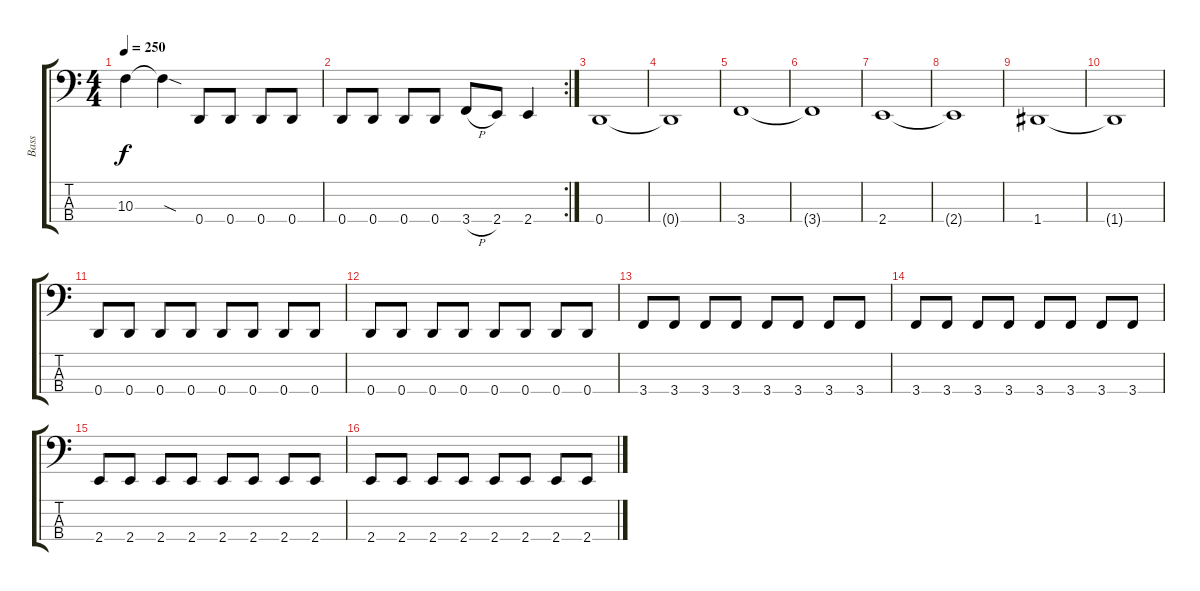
\track ("Bass" "Bass") {instrument electricbassfinger}
\staff {score tabs}
\tuning (F2 C2 G1 D1) {hide}
\ts (4 4)
\tempo 250
\clef f4
\ks c
10.3.4{dy f} 10.3{sod t}.4 0.4.8 0.4.8 0.4.8 0.4.8 |
\rc 2
0.4.8 0.4.8 0.4.8 0.4.8 3.4{h}.8 2.4.8 2.4.4 |
0.4.1 |
0.4{t}.1 |
3.4.1 |
3.4{t}.1 |
2.4.1 |
2.4{t}.1 |
1.4.1 |
1.4{t}.1 |
0.4.8 0.4.8 0.4.8 0.4.8 0.4.8 0.4.8 0.4.8 0.4.8 |
0.4.8 0.4.8 0.4.8 0.4.8 0.4.8 0.4.8 0.4.8 0.4.8 |
3.4.8 3.4.8 3.4.8 3.4.8 3.4.8 3.4.8 3.4.8 3.4.8 |
3.4.8 3.4.8 3.4.8 3.4.8 3.4.8 3.4.8 3.4.8 3.4.8 |
2.4.8 2.4.8 2.4.8 2.4.8 2.4.8 2.4.8 2.4.8 2.4.8 |
2.4.8 2.4.8 2.4.8 2.4.8 2.4.8 2.4.8 2.4.8 2.4.8
